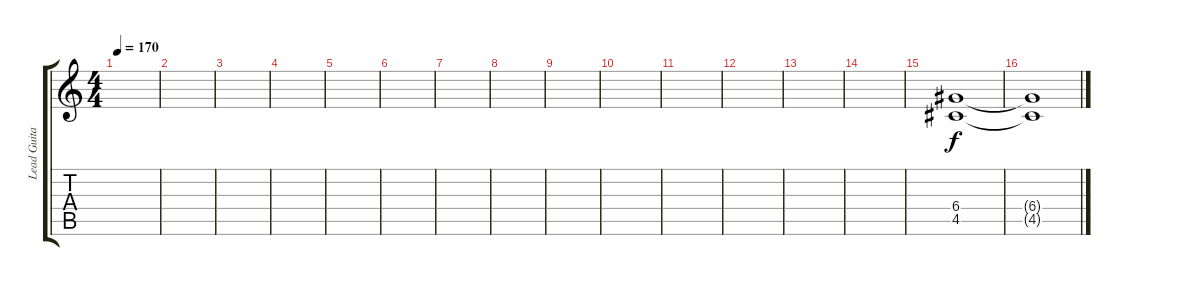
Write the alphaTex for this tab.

\track ("Lead Guitar" "Lead Guita") {instrument distortionguitar}
\staff {score tabs}
\tuning (E4 B3 G3 D3 A2 E2) {hide}
\ts (4 4)
\tempo 170
\clef g2
\ks c
|
|
|
|
|
|
|
|
|
|
|
|
|
|
(6.4 4.5).1 |
(6.4{t} 4.5{t}).1
